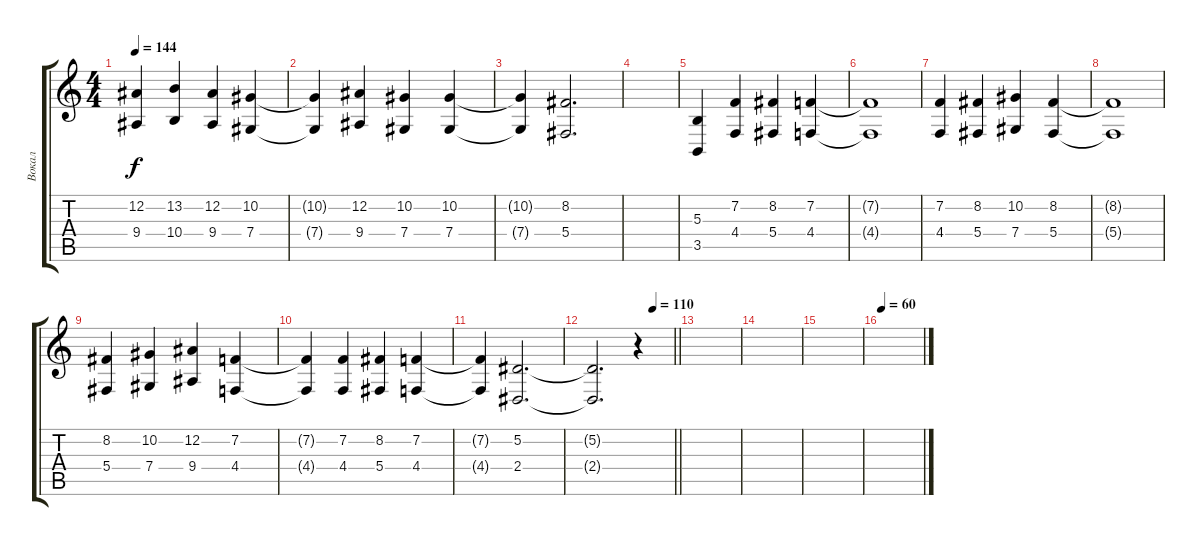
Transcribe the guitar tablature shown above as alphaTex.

\track ("Вокал" "Вокал") {instrument choiraahs}
\staff {score tabs}
\tuning (Eb4 Bb3 Gb3 Db3 Ab2 Eb2) {hide}
\ts (4 4)
\tempo 144
\clef g2
\ks c
(12.2 9.4).4{dy f} (13.2 10.4).4 (12.2 9.4).4 (10.2 7.4).4 |
(10.2{t} 7.4{t}).4 (12.2 9.4).4 (10.2 7.4).4 (10.2 7.4).4 |
(10.2{t} 7.4{t}).4 (8.2 5.4).2{d} |
|
(5.3 3.5).4 (7.2 4.4).4 (8.2 5.4).4 (7.2 4.4).4 |
(7.2{t} 4.4{t}).1 |
(7.2 4.4).4 (8.2 5.4).4 (10.2 7.4).4 (8.2 5.4).4 |
(8.2{t} 5.4{t}).1 |
(8.2 5.4).4 (10.2 7.4).4 (12.2 9.4).4 (7.2 4.4).4 |
(7.2{t} 4.4{t}).4 (7.2 4.4).4 (8.2 5.4).4 (7.2 4.4).4 |
(7.2{t} 4.4{t}).4 (5.2 2.4).2{d} |
\tempo (110 0.75)
\barLineRight lightlight
(5.2{t} 2.4{t}).2{d} r.4 |
|
|
|
\tempo 60
